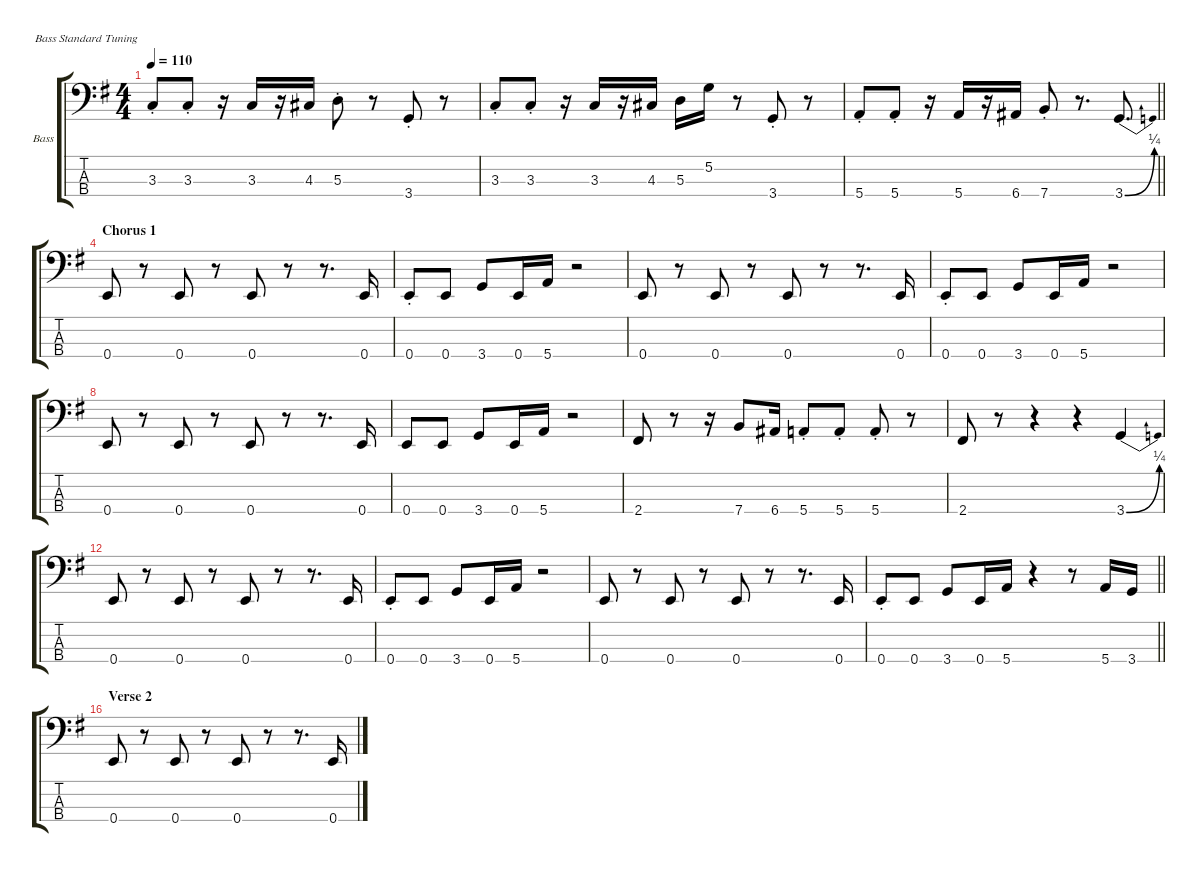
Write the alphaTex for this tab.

\defaultSystemsLayout 4
\hideDynamics
\bracketExtendMode groupsimilarinstruments
\useSystemSignSeparator
\multiBarRest
\multiTrackTrackNamePolicy allsystems
\firstSystemTrackNameMode fullname
\firstSystemTrackNameOrientation horizontal
\otherSystemsTrackNameOrientation horizontal
\defaultBarNumberDisplay FirstOfSystem
\track ("Bass" "Bs.") {multiBarRest instrument electricbassfinger}
\staff {score tabs}
\tuning (G2 D2 A1 E1)
\ts (4 4)
\tempo 110
\clef f4
\ks g
3.3{st}.8{dy f} 3.3{st}.8 r.16 3.3.16 r.16 4.3.16 5.3{st}.8 r.8 3.4{st}.8 r.8 |
3.3{st}.8 3.3{st}.8 r.16 3.3.16 r.16 4.3.16 5.3.16 5.2.16 r.8 3.4{st}.8 r.8 |
\barLineRight lightlight
5.4{st}.8 5.4{st}.8 r.16 5.4.16 r.16 6.4.16 7.4{st}.8 r.8{d} 3.4{be (bend 9 0 39.6 1)}.8{d} |
\section ("" "Chorus 1")
0.4.8 r.8 0.4.8 r.8 0.4.8 r.8 r.8{d} 0.4.16 |
0.4{st}.8 0.4.8 3.4.8 0.4.16 5.4.16 r.2 |
0.4.8 r.8 0.4.8 r.8 0.4.8 r.8 r.8{d} 0.4.16 |
0.4{st}.8 0.4.8 3.4.8 0.4.16 5.4.16 r.2 |
0.4.8 r.8 0.4.8 r.8 0.4.8 r.8 r.8{d} 0.4.16 |
0.4.8 0.4.8 3.4.8 0.4.16 5.4.16 r.2 |
2.4.8 r.8 r.16 7.4.8 6.4.16 5.4{st}.8 5.4{st}.8 5.4{st}.8 r.8 |
2.4.8 r.8 r.4 r.4 3.4{be (bend 10.799999999999999 0 51 1)}.4 |
0.4.8 r.8 0.4.8 r.8 0.4.8 r.8 r.8{d} 0.4.16 |
0.4{st}.8 0.4.8 3.4.8 0.4.16 5.4.16 r.2 |
0.4.8 r.8 0.4.8 r.8 0.4.8 r.8 r.8{d} 0.4.16 |
\barLineRight lightlight
0.4{st}.8 0.4.8 3.4.8 0.4.16 5.4.16 r.4 r.8 5.4.16 3.4.16 |
\section ("" "Verse 2")
0.4.8 r.8 0.4.8 r.8 0.4.8 r.8 r.8{d} 0.4.16
